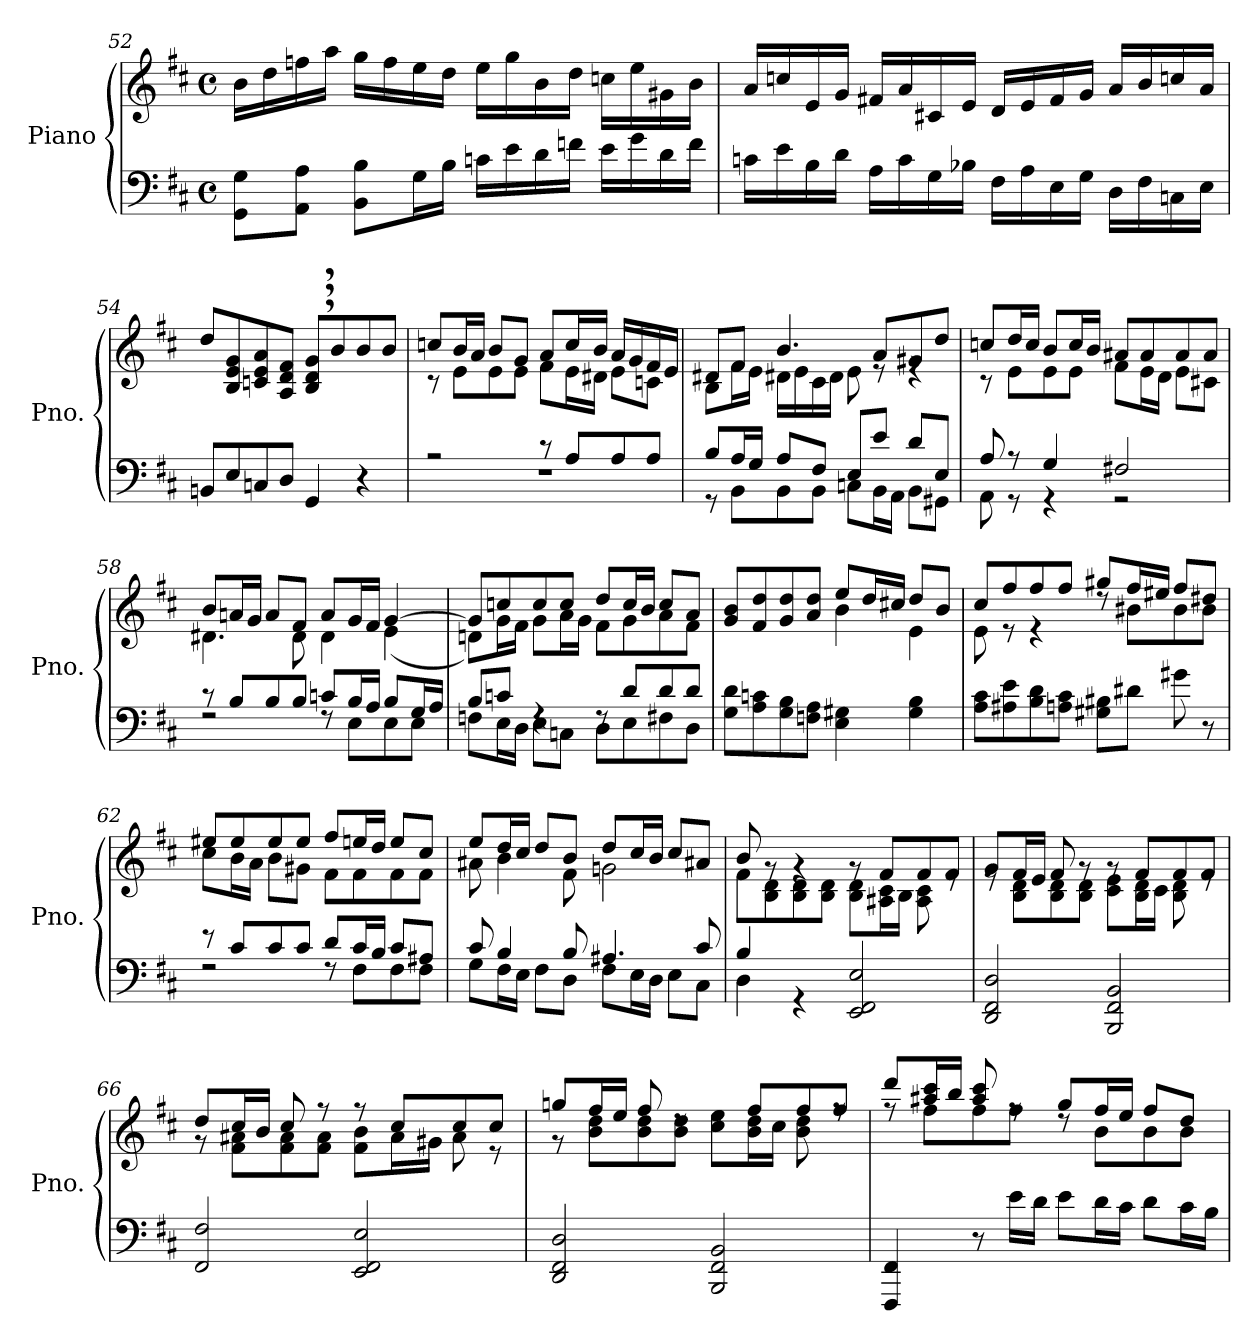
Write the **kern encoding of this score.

**kern	**kern
*part1	*part1
*staff2	*staff1
*I"Piano	*
*I'Pno.	*
*clefF4	*clefG2
*k[f#c#]	*k[f#c#]
*M4/4	*M4/4
*met(c)	*met(c)
=52	=52
8GG\ 8G\L	16b\LL
.	16dd\
8AA\ 8A\J	16ffn\
.	16aa\JJ
8BB\ 8B\L	16gg\LL
.	16ff\
16G\L	16ee\
16B\JJ	16dd\JJ
16cn\LL	16ee\LL
16e\	16gg\
16d\	16b\
16fn\JJ	16dd\JJ
16e\LL	16ccn\LL
16g\	16ee\
16d\	16g#X\
16f\JJ	16b\JJ
=53	=53
16cn\LL	16a/LL
16e\	16ccn/
16B\	16e/
16d\JJ	16g/JJ
16A\LL	16f#X/LL
16c\	16a/
16G\	16c#X/
16B-X\JJ	16e/JJ
16F#\LL	16d/LL
16A\	16e/
16E\	16f#/
16G\JJ	16g/JJ
16D\LL	16a/LL
16F#\	16b/
16Cn\	16ccn/
16E\JJ	16a/JJ
!!LO:LB:g=z
=54	=54
8BBn/L	8dd/L
8E/	8B/ 8e/ 8g/
8Cn/	8cn/ 8e/ 8a/
8D/J	8A/ 8d/ 8f#/J
4GG/	8B/, 8d/, 8g/,L
.	8b/
4r	8b/
.	8b/J
=55	=55
*^	*^
2r	1rF	8ccn/L	8r
.	.	16b/L	8e\L
.	.	16a/JJ	.
.	.	8b/L	8e\
.	.	8g/J	8e\J
8r	.	8a/L	8f#\L
8A/L	.	16cc/L	16e\L
.	.	16b/JJ	16d#X\JJ
8A/	.	16a/LL	8e\L
.	.	16g/	.
8A/J	.	16f#/	8cn\J
.	.	16e/JJ	.
=56	=56	=56	=56
8B/L	8r	8d#X/L	8B\L
16A/L	8BB\L	8f#/J	16f#\L
16G/JJ	.	.	16e\JJ
8A/L	8BB\	4.b/	16d#X\LL
.	.	.	16e\
8F#/J	8BB\J	.	16c#\
.	.	.	16d#\JJ
8E/L	8Cn\L	.	8e\
8e/J	16BB\L	8a/L	8re
.	16AA\JJ	.	.
8d/L	8BB\L	8g#X/	4re
8E/J	8GG#X\J	8dd/J	.
=57	=57	=57	=57
8A/	8AA\	8ccn/L	8r
8r	8r	16dd/L	8e\L
.	.	16cc/JJ	.
4G/	4r	8b/L	8e\
.	.	16cc/L	8e\J
.	.	16b/JJ	.
2F#X/	2r	8a#X/L	8f#\L
.	.	8a#/	16e\L
.	.	.	16d\JJ
.	.	8a#/	8e\L
.	.	8a#/J	8c#X\J
!!LO:LB:g=z	!!
=58	=58	=58	=58
8r	2rF	8b/L	4.d#X\
8B/L	.	16an/L	.
.	.	16g/JJ	.
8B/	.	8a/L	.
8B/J	.	8f#/J	8d#\
8cn/L	8rF	8a/L	4d#\
16B/L	8E\L	16g/L	.
16A/JJ	.	16f#/JJ	.
8B/L	8E\	[4g/	(4e\
16G/L	8E\J	.	.
16A/JJ	.	.	.
=59	=59	=59	=59
8B/L	8Fn\L	8g/L]	8dn\L)
8cn/J	16E\L	8ccn/	16g\L
.	16D\JJ	.	16f#\JJ
4rF	8E\L	8cc/	8g\L
.	8Cn\J	8cc/J	16a\L
.	.	.	16g\JJ
8rF	8D\L	8dd/L	8f#\L
8d/L	8E\	16cc/L	8g\
.	.	16b/JJ	.
8d/	8F#i\	8cc/L	8a\
8d/J	8D\J	8a/J	8f#\J
*v	*v	*	*
=60	=60	=60
8G\ 8d\L	8g/ 8b/L	2ryy
8A\ 8cn\	8f#/ 8dd/	.
8G\ 8B\	8g/ 8dd/	.
8Fn\ 8A\J	8a/ 8dd/J	.
4E\ 4G#X\	8ee/L	4b\
.	16dd/L	.
.	16cc#X/JJ	.
4G#\ 4B\	8dd/L	4e\
.	8b/J	.
=61	=61	=61
8A\ 8c#\L	8cc#/L	8e\
8A#X\ 8e\	8ff#/	8r
8B\ 8d\	8ff#/	4r
8An\ 8c#\J	8ff#/J	.
8G#X\ 8B#X\L	8gg#X/L	8rdd
8d#X\J	16ff#/L	8b#X\L
.	16ee#X/JJ	.
8g#X\	8ff#/L	8b#\
8r	8dd#i/J	8b#\J
!!LO:PB:g=z	!!
=62	=62	=62
*^	*	*
8r	2rF	8ee#X/L	8cc#\L
8c#/L	.	8ee#/	16b\L
.	.	.	16a\JJ
8c#/	.	8ee#/	8b\L
8c#/J	.	8ee#/J	8g#X\J
8d/L	8rF	8ff#/L	8f#\L
16c#/L	8F#\L	16een/L	8f#\
16B/JJ	.	16dd/JJ	.
8c#/L	8F#\	8ee/L	8f#\
8A#X/J	8F#\J	8cc#/J	8f#\J
=63	=63	=63	=63
8c#/	8G\L	8ee/L	8a#X\
4B/	16F#\L	16dd/L	4b\
.	16E\JJ	16cc#/JJ	.
.	8F#\L	8dd/L	.
8B/	8D\J	8b/J	8f#\
4.A#X/	8F#\L	8dd/L	2gn\
.	16E\L	16cc#/L	.
.	16D\JJ	16b/JJ	.
.	8E\L	8cc#/L	.
8c#/	8C#\J	8a#X/J	.
=64	=64	=64	=64
4B/	4D\	8b/	8f#\L
.	.	8rg	8B\ 8d\
4rGG	2.ryy	4rg	8B\ 8d\
.	.	.	8B\ 8d\J
2EE/ 2FF#/ 2E/	.	8rg	8B\ 8d\L
.	.	8f#/L	16A#X\ 16c#\L
.	.	.	16B\JJ
.	.	8f#/	8A#\ 8c#\
.	.	8f#/J	8re
*v	*v	*	*
=65	=65	=65
2DD/ 2FF#/ 2D/	8g/L	8re
.	16f#/L	8B\ 8d\L
.	16e/JJ	.
.	8f#/	8B\ 8d\
.	8rg	8B\ 8d\J
2BBB/ 2FF#/ 2BB/	8rg	8c#\ 8e\L
.	8f#/L	16B\ 16d\L
.	.	16c#\JJ
.	8f#/	8B\ 8d\
.	8f#/J	8re
!!LO:LB:g=z	!!
=66	=66	=66
2FF#/ 2F#/	8dd/L	8r
.	16cc#/L	8f#\ 8a#X\L
.	16b/JJ	.
.	8cc#/	8f#\ 8a#\
.	8r	8f#\ 8a#\J
2EE/ 2FF#/ 2E/	8r	8f#\ 8b\L
.	8cc#/L	16a#\L
.	.	16g#X\JJ
.	8cc#/	8a#\
.	8cc#/J	8r
=67	=67	=67
2DD/ 2FF#/ 2D/	8ggn/L	8r
.	16ff#/L	8b\ 8dd\L
.	16ee/JJ	.
.	8ff#/	8b\ 8dd\
.	8rdd	8b\ 8dd\J
2BBB/ 2FF#/ 2BB/	8rdd	8cc#\ 8ee\L
.	8ff#/L	16b\ 16dd\L
.	.	16cc#\JJ
.	8ff#/	8b\ 8dd\
.	8ff#/J	8rff
=68	=68	=68
4FFF#/ 4FF#/	8ddd/L	8rff
.	16aa#X/ 16ccc#/L	8ff#\L
.	16bb/JJ	.
8r	8aa#/ 8ccc#/	8ff#\
16e\LL	8rff	8ff#\J
16d\JJ	.	.
8e\L	8gg/L	8rdd
16d\L	16ff#/L	8b\L
16c#\JJ	16ee/JJ	.
8d\L	8ff#/L	8b\
16c#\L	8dd/J	8b\J
16B\JJ	.	.
*	*v	*v
=	=
*-	*-
